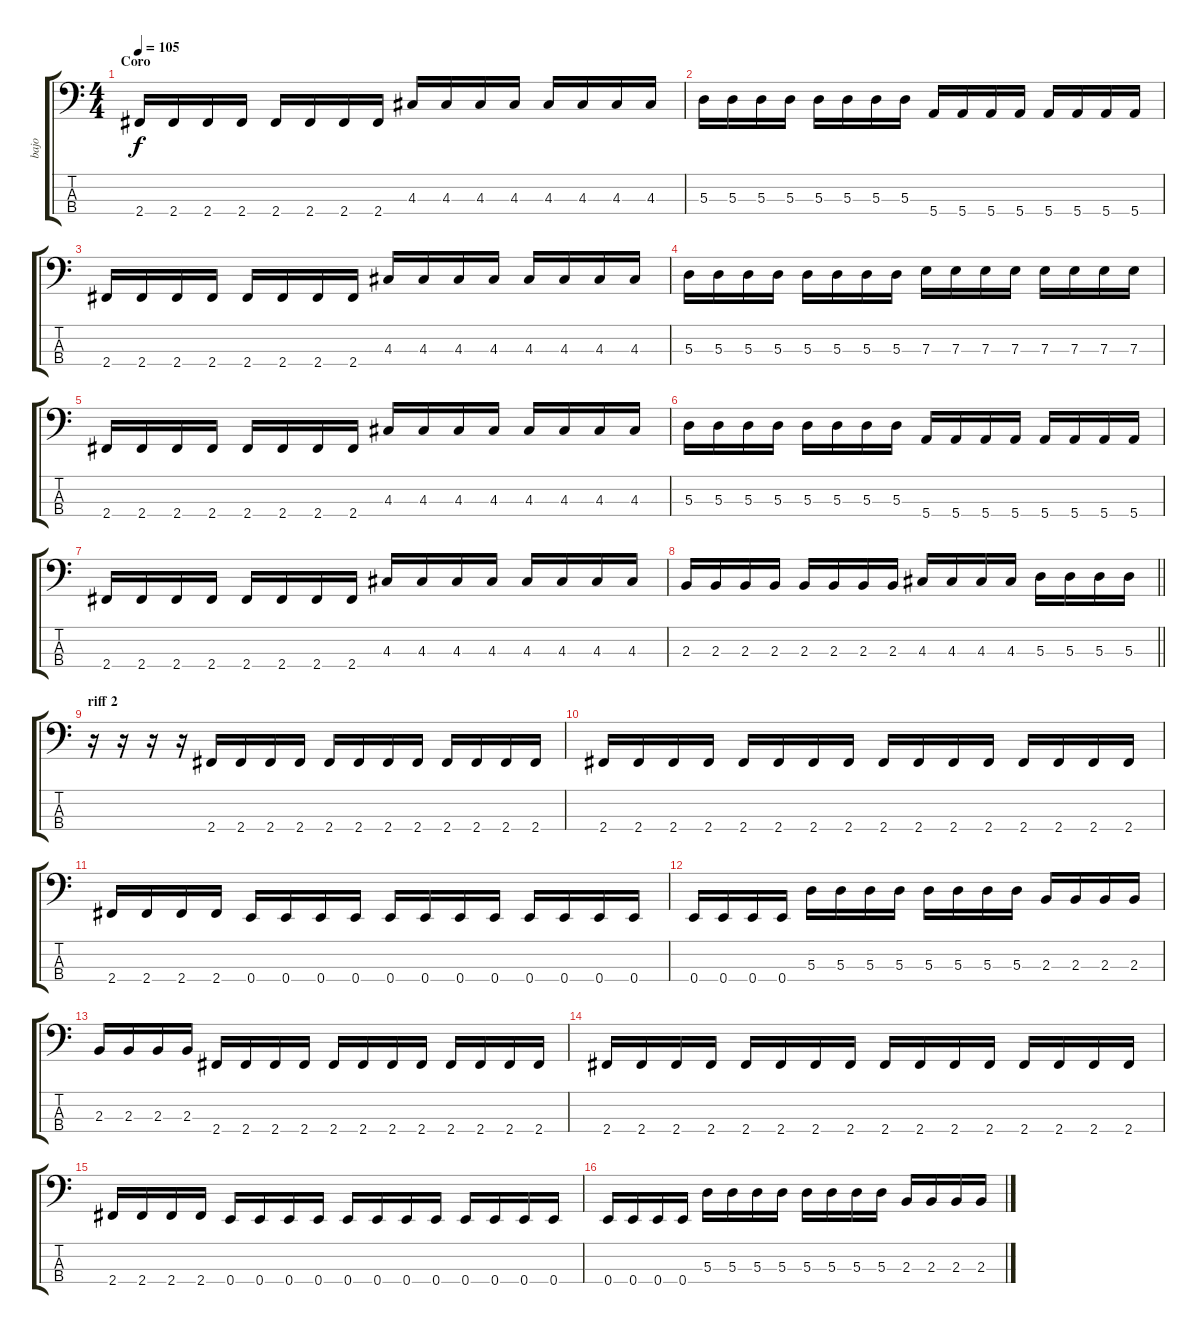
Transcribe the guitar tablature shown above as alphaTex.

\track ("bajo" "bajo") {instrument electricbassfinger}
\staff {score tabs}
\tuning (G2 D2 A1 E1) {hide}
\ts (4 4)
\section ("" "Coro")
\tempo 105
\clef f4
\ks c
2.4.16{dy f} 2.4.16 2.4.16 2.4.16 2.4.16 2.4.16 2.4.16 2.4.16 4.3.16 4.3.16 4.3.16 4.3.16 4.3.16 4.3.16 4.3.16 4.3.16 |
5.3.16 5.3.16 5.3.16 5.3.16 5.3.16 5.3.16 5.3.16 5.3.16 5.4.16 5.4.16 5.4.16 5.4.16 5.4.16 5.4.16 5.4.16 5.4.16 |
2.4.16 2.4.16 2.4.16 2.4.16 2.4.16 2.4.16 2.4.16 2.4.16 4.3.16 4.3.16 4.3.16 4.3.16 4.3.16 4.3.16 4.3.16 4.3.16 |
5.3.16 5.3.16 5.3.16 5.3.16 5.3.16 5.3.16 5.3.16 5.3.16 7.3.16 7.3.16 7.3.16 7.3.16 7.3.16 7.3.16 7.3.16 7.3.16 |
2.4.16 2.4.16 2.4.16 2.4.16 2.4.16 2.4.16 2.4.16 2.4.16 4.3.16 4.3.16 4.3.16 4.3.16 4.3.16 4.3.16 4.3.16 4.3.16 |
5.3.16 5.3.16 5.3.16 5.3.16 5.3.16 5.3.16 5.3.16 5.3.16 5.4.16 5.4.16 5.4.16 5.4.16 5.4.16 5.4.16 5.4.16 5.4.16 |
2.4.16 2.4.16 2.4.16 2.4.16 2.4.16 2.4.16 2.4.16 2.4.16 4.3.16 4.3.16 4.3.16 4.3.16 4.3.16 4.3.16 4.3.16 4.3.16 |
\barLineRight lightlight
2.3.16 2.3.16 2.3.16 2.3.16 2.3.16 2.3.16 2.3.16 2.3.16 4.3.16 4.3.16 4.3.16 4.3.16 5.3.16 5.3.16 5.3.16 5.3.16 |
\section ("" "riff 2")
r.16 r.16 r.16 r.16 2.4.16 2.4.16 2.4.16 2.4.16 2.4.16 2.4.16 2.4.16 2.4.16 2.4.16 2.4.16 2.4.16 2.4.16 |
2.4.16 2.4.16 2.4.16 2.4.16 2.4.16 2.4.16 2.4.16 2.4.16 2.4.16 2.4.16 2.4.16 2.4.16 2.4.16 2.4.16 2.4.16 2.4.16 |
2.4.16 2.4.16 2.4.16 2.4.16 0.4.16 0.4.16 0.4.16 0.4.16 0.4.16 0.4.16 0.4.16 0.4.16 0.4.16 0.4.16 0.4.16 0.4.16 |
0.4.16 0.4.16 0.4.16 0.4.16 5.3.16 5.3.16 5.3.16 5.3.16 5.3.16 5.3.16 5.3.16 5.3.16 2.3.16 2.3.16 2.3.16 2.3.16 |
2.3.16 2.3.16 2.3.16 2.3.16 2.4.16 2.4.16 2.4.16 2.4.16 2.4.16 2.4.16 2.4.16 2.4.16 2.4.16 2.4.16 2.4.16 2.4.16 |
2.4.16 2.4.16 2.4.16 2.4.16 2.4.16 2.4.16 2.4.16 2.4.16 2.4.16 2.4.16 2.4.16 2.4.16 2.4.16 2.4.16 2.4.16 2.4.16 |
2.4.16 2.4.16 2.4.16 2.4.16 0.4.16 0.4.16 0.4.16 0.4.16 0.4.16 0.4.16 0.4.16 0.4.16 0.4.16 0.4.16 0.4.16 0.4.16 |
0.4.16 0.4.16 0.4.16 0.4.16 5.3.16 5.3.16 5.3.16 5.3.16 5.3.16 5.3.16 5.3.16 5.3.16 2.3.16 2.3.16 2.3.16 2.3.16
